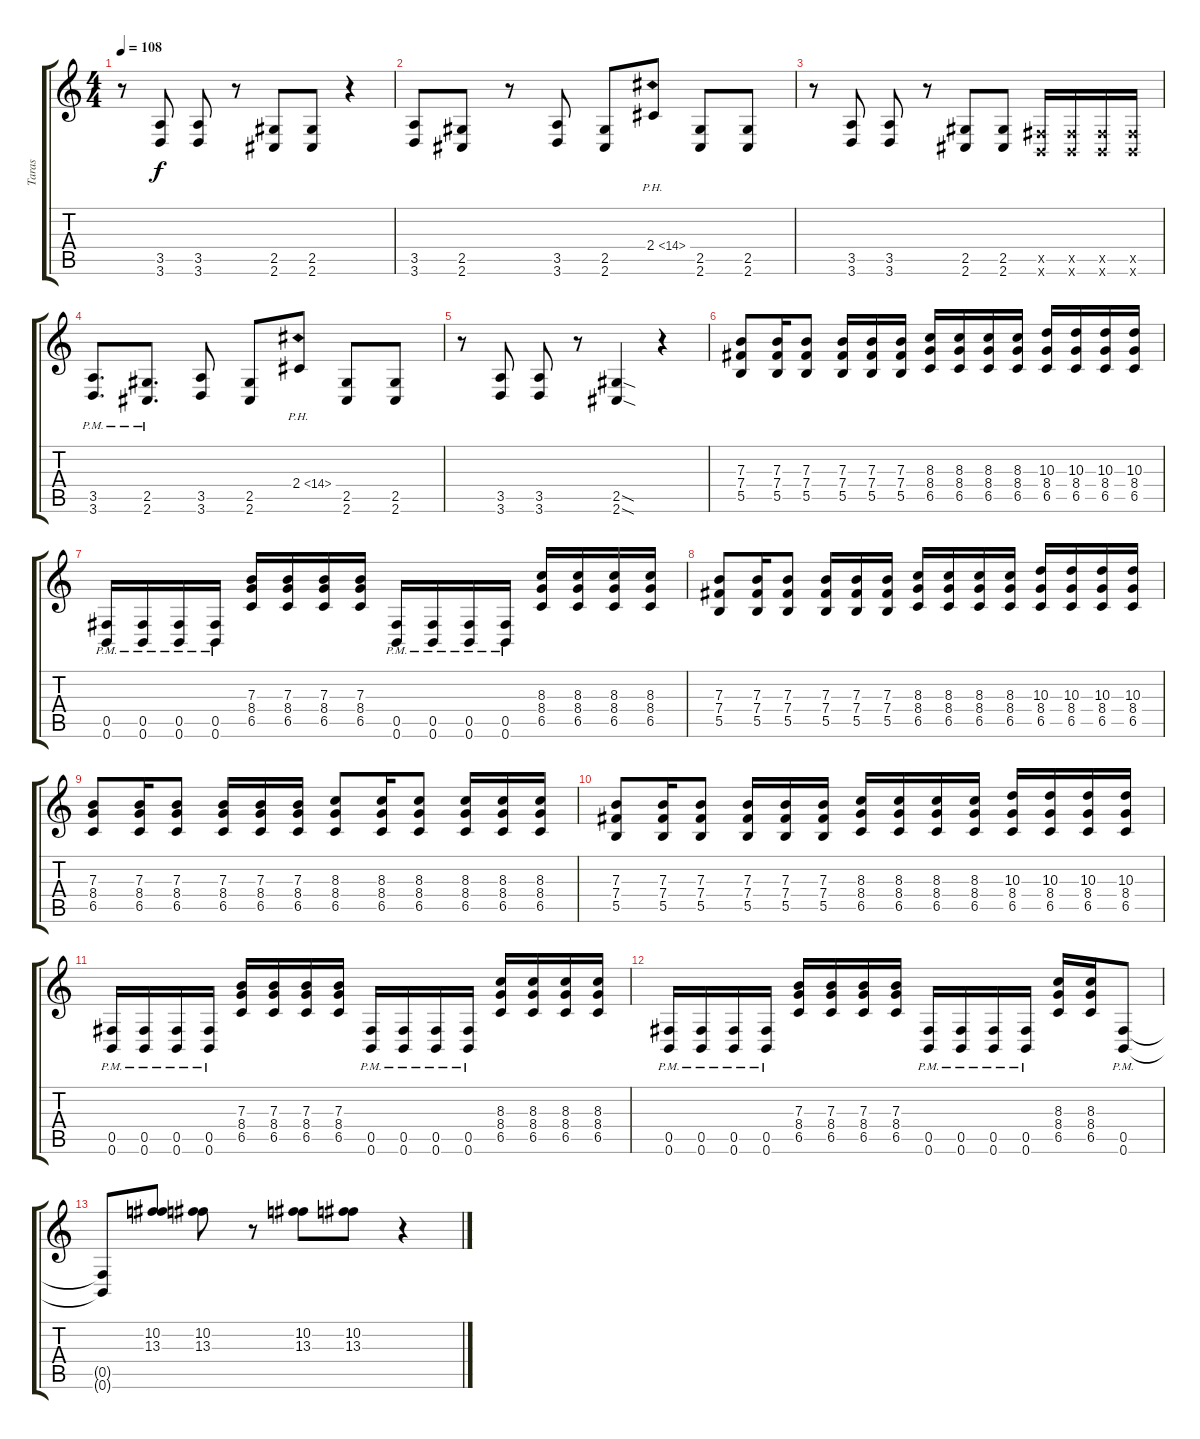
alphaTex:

\track ("Taras" "Taras") {instrument distortionguitar}
\staff {score tabs}
\tuning (Db4 Ab3 E3 B2 Gb2 B1) {hide}
\ts (4 4)
\tempo 108
\clef g2
\ks c
r.8{dy f} (3.5 3.6).8 (3.5 3.6).8 r.8 (2.5 2.6).8 (2.5 2.6).8 r.4 |
(3.5 3.6).8 (2.5 2.6).8 r.8 (3.5 3.6).8 (2.5 2.6).8 2.4{ph 12}.8 (2.5 2.6).8 (2.5 2.6).8 |
r.8 (3.5 3.6).8 (3.5 3.6).8 r.8 (2.5 2.6).8 (2.5 2.6).8 (0.5{x} 0.6{x}).16 (0.5{x} 0.6{x}).16 (0.5{x} 0.6{x}).16 (0.5{x} 0.6{x}).16 |
(3.5{pm} 3.6{pm}).8{d} (2.5{pm} 2.6{pm}).8{d} (3.5 3.6).8 (2.5 2.6).8 2.4{ph 12}.8 (2.5 2.6).8 (2.5 2.6).8 |
r.8 (3.5 3.6).8 (3.5 3.6).8 r.8 (2.5{sod} 2.6{sod}).4 r.4 |
(7.3 7.4 5.5).8 (7.3 7.4 5.5).16 (7.3 7.4 5.5).8 (7.3 7.4 5.5).16 (7.3 7.4 5.5).16 (7.3 7.4 5.5).16 (8.3 8.4 6.5).16 (8.3 8.4 6.5).16 (8.3 8.4 6.5).16 (8.3 8.4 6.5).16 (10.3 8.4 6.5).16 (10.3 8.4 6.5).16 (10.3 8.4 6.5).16 (10.3 8.4 6.5).16 |
(0.5{pm} 0.6{pm}).16 (0.5{pm} 0.6{pm}).16 (0.5{pm} 0.6{pm}).16 (0.5{pm} 0.6{pm}).16 (7.3 8.4 6.5).16 (7.3 8.4 6.5).16 (7.3 8.4 6.5).16 (7.3 8.4 6.5).16 (0.5{pm} 0.6{pm}).16 (0.5{pm} 0.6{pm}).16 (0.5{pm} 0.6{pm}).16 (0.5{pm} 0.6{pm}).16 (8.3 8.4 6.5).16 (8.3 8.4 6.5).16 (8.3 8.4 6.5).16 (8.3 8.4 6.5).16 |
(7.3 7.4 5.5).8 (7.3 7.4 5.5).16 (7.3 7.4 5.5).8 (7.3 7.4 5.5).16 (7.3 7.4 5.5).16 (7.3 7.4 5.5).16 (8.3 8.4 6.5).16 (8.3 8.4 6.5).16 (8.3 8.4 6.5).16 (8.3 8.4 6.5).16 (10.3 8.4 6.5).16 (10.3 8.4 6.5).16 (10.3 8.4 6.5).16 (10.3 8.4 6.5).16 |
(7.3 8.4 6.5).8 (7.3 8.4 6.5).16 (7.3 8.4 6.5).8 (7.3 8.4 6.5).16 (7.3 8.4 6.5).16 (7.3 8.4 6.5).16 (8.3 8.4 6.5).8 (8.3 8.4 6.5).16 (8.3 8.4 6.5).8 (8.3 8.4 6.5).16 (8.3 8.4 6.5).16 (8.3 8.4 6.5).16 |
(7.3 7.4 5.5).8 (7.3 7.4 5.5).16 (7.3 7.4 5.5).8 (7.3 7.4 5.5).16 (7.3 7.4 5.5).16 (7.3 7.4 5.5).16 (8.3 8.4 6.5).16 (8.3 8.4 6.5).16 (8.3 8.4 6.5).16 (8.3 8.4 6.5).16 (10.3 8.4 6.5).16 (10.3 8.4 6.5).16 (10.3 8.4 6.5).16 (10.3 8.4 6.5).16 |
(0.5{pm} 0.6{pm}).16 (0.5{pm} 0.6{pm}).16 (0.5{pm} 0.6{pm}).16 (0.5{pm} 0.6{pm}).16 (7.3 8.4 6.5).16 (7.3 8.4 6.5).16 (7.3 8.4 6.5).16 (7.3 8.4 6.5).16 (0.5{pm} 0.6{pm}).16 (0.5{pm} 0.6{pm}).16 (0.5{pm} 0.6{pm}).16 (0.5{pm} 0.6{pm}).16 (8.3 8.4 6.5).16 (8.3 8.4 6.5).16 (8.3 8.4 6.5).16 (8.3 8.4 6.5).16 |
(0.5{pm} 0.6{pm}).16 (0.5{pm} 0.6{pm}).16 (0.5{pm} 0.6{pm}).16 (0.5{pm} 0.6{pm}).16 (7.3 8.4 6.5).16 (7.3 8.4 6.5).16 (7.3 8.4 6.5).16 (7.3 8.4 6.5).16 (0.5{pm} 0.6{pm}).16 (0.5{pm} 0.6{pm}).16 (0.5{pm} 0.6{pm}).16 (0.5{pm} 0.6{pm}).16 (8.3 8.4 6.5).16 (8.3 8.4 6.5).16 (0.5{pm} 0.6{pm}).8 |
(0.5{t} 0.6{t}).8 (10.2 13.3).8 (10.2 13.3).8 r.8 (10.2 13.3).8 (10.2 13.3).8 r.4
